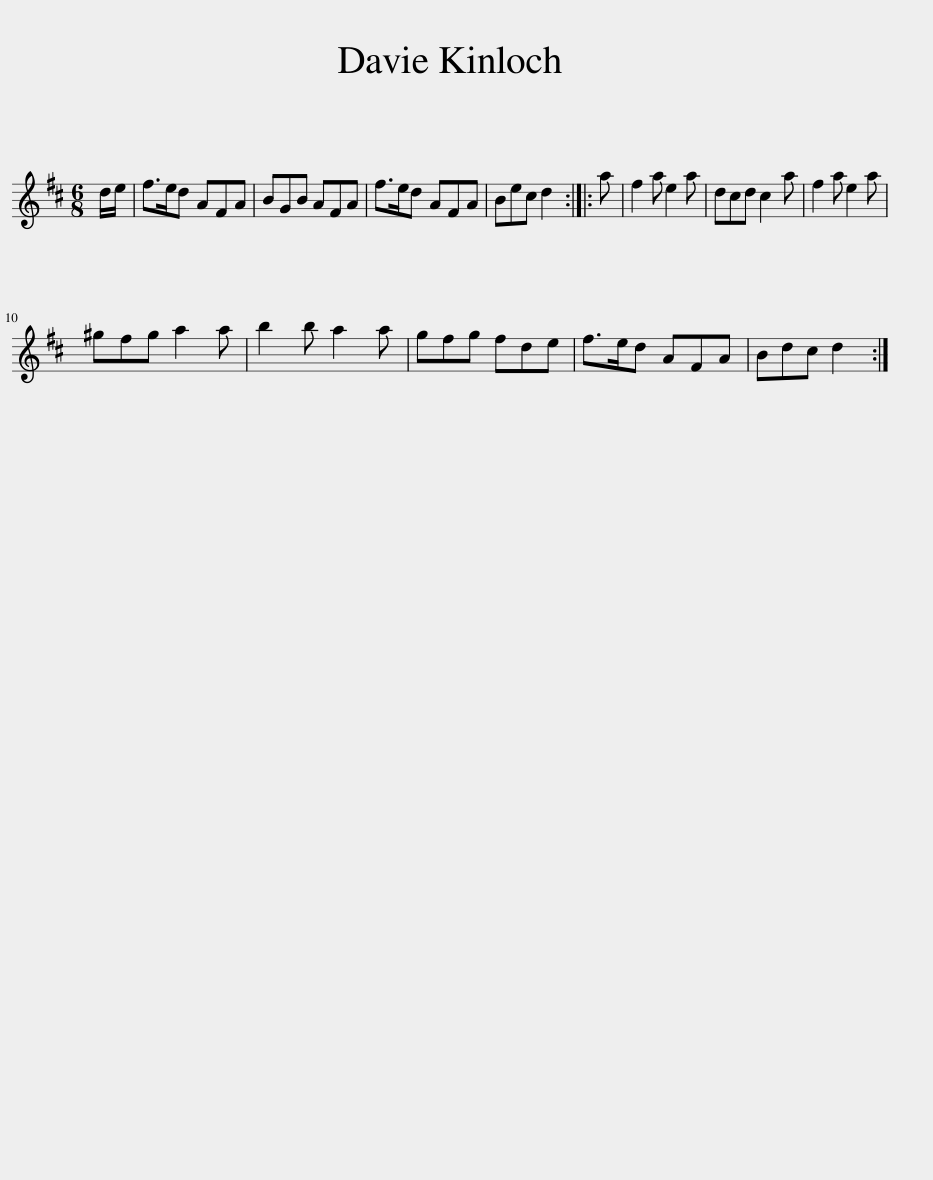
X:1
L:1/8
M:6/8
I:linebreak $
K:D
V:1 treble
V:1
 d/e/ | f>ed AFA | BGB AFA | f>ed AFA | Bec d2 :: %5
 a | f2 a e2 a | dcd c2 a | f2 a e2 a |$ ^gfg a2 a | %10
 b2 b a2 a | gfg fde | f>ed AFA | Bdc d2 :| %14
